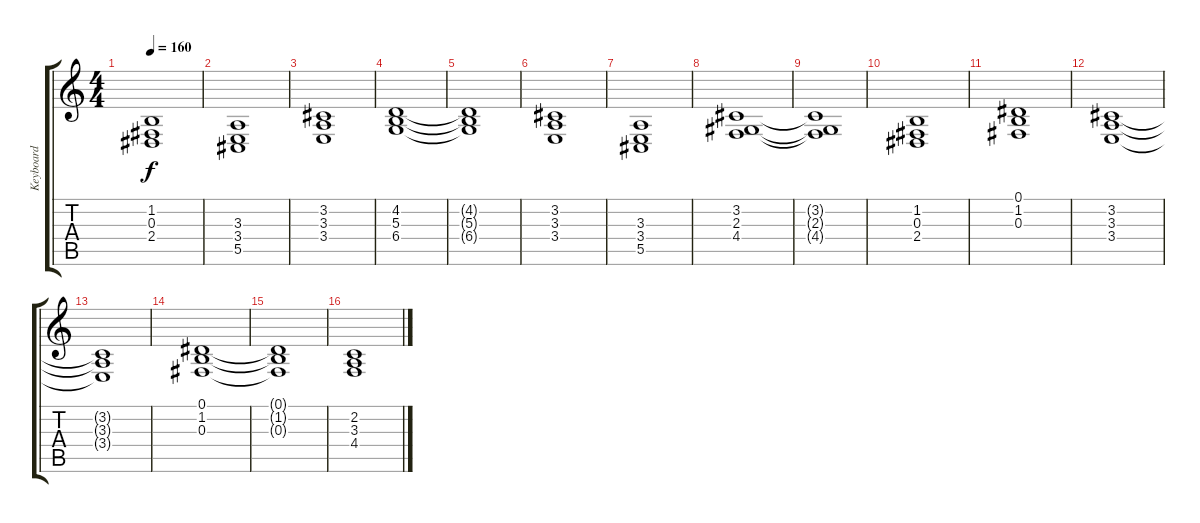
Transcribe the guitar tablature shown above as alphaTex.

\track ("Keyboard" "Keyboard") {instrument synthstrings1}
\staff {score tabs}
\tuning (Eb4 Bb3 Gb3 Db3 Ab2 Db2) {hide}
\ts (4 4)
\tempo 160
\clef g2
\ks c
(1.2{t} 0.3{t} 2.4{t}).1{dy f} |
(3.3 3.4 5.5).1{instrument synthstrings1} |
(3.2 3.3 3.4).1{instrument synthstrings1} |
(4.2 5.3 6.4).1{instrument synthstrings1} |
(4.2{t} 5.3{t} 6.4{t}).1 |
(3.2 3.3 3.4).1{instrument synthstrings1} |
(3.3 3.4 5.5).1{instrument synthstrings1} |
(3.2 2.3 4.4).1{instrument synthstrings1} |
(3.2{t} 2.3{t} 4.4{t}).1 |
(1.2 0.3 2.4).1{instrument synthstrings1} |
(0.1 1.2 0.3).1{instrument synthstrings1} |
(3.2 3.3 3.4).1{instrument synthstrings1} |
(3.2{t} 3.3{t} 3.4{t}).1 |
(0.1 1.2 0.3).1{instrument synthstrings1} |
(0.1{t} 1.2{t} 0.3{t}).1 |
(2.2 3.3 4.4).1{instrument synthstrings1}
